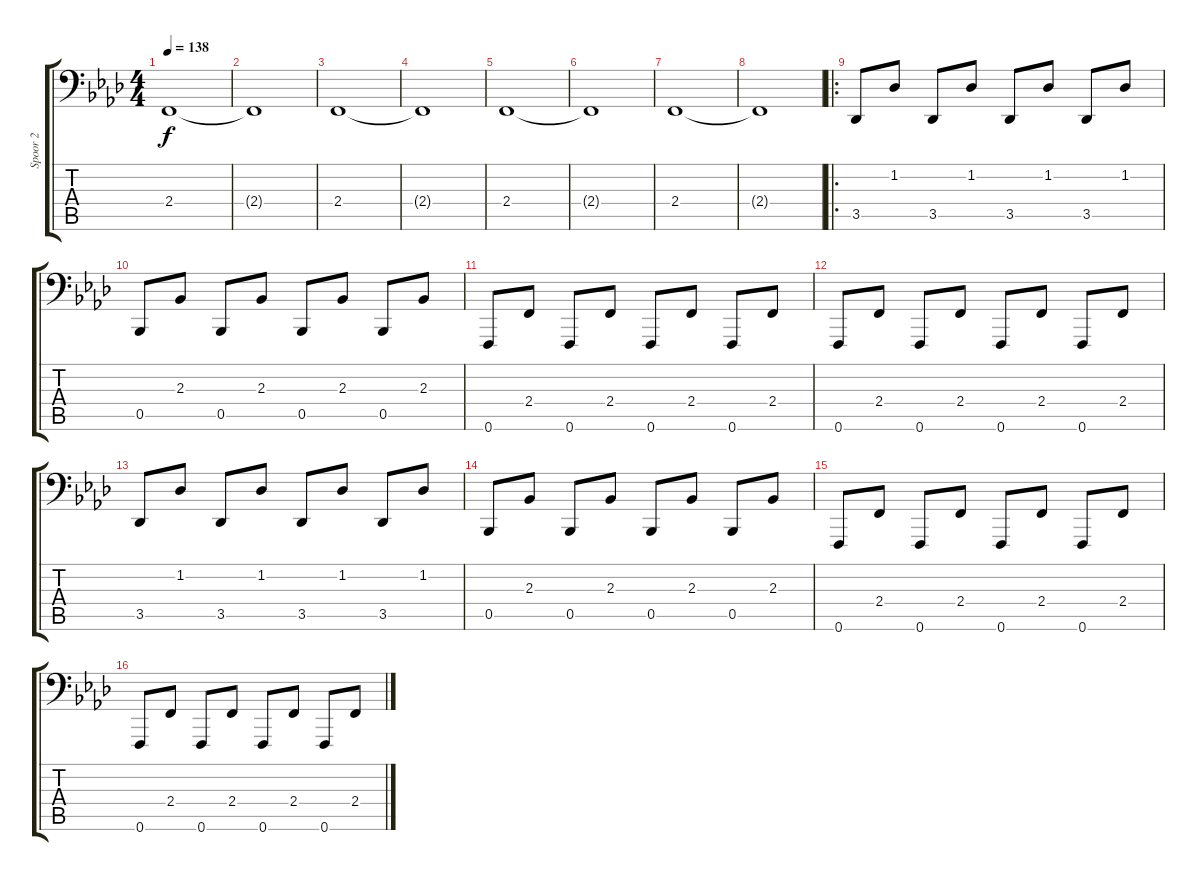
\track ("Spoor 2" "Spoor 2") {instrument acousticbass}
\staff {score tabs}
\tuning (F2 C2 Ab1 Eb1 Bb0 F0) {hide}
\ts (4 4)
\tempo 138
\clef f4
\ks ab
2.4.1{dy f} |
2.4{t}.1 |
2.4.1 |
2.4{t}.1 |
2.4.1 |
2.4{t}.1 |
2.4.1 |
2.4{t}.1 |
\ro
3.5.8{instrument acousticbass} 1.2.8 3.5.8 1.2.8 3.5.8 1.2.8 3.5.8 1.2.8 |
0.5.8 2.3.8 0.5.8 2.3.8 0.5.8 2.3.8 0.5.8 2.3.8 |
0.6.8 2.4.8 0.6.8 2.4.8 0.6.8 2.4.8 0.6.8 2.4.8 |
0.6.8 2.4.8 0.6.8 2.4.8 0.6.8 2.4.8 0.6.8 2.4.8 |
3.5.8 1.2.8 3.5.8 1.2.8 3.5.8 1.2.8 3.5.8 1.2.8 |
0.5.8 2.3.8 0.5.8 2.3.8 0.5.8 2.3.8 0.5.8 2.3.8 |
0.6.8 2.4.8 0.6.8 2.4.8 0.6.8 2.4.8 0.6.8 2.4.8 |
0.6.8 2.4.8 0.6.8 2.4.8 0.6.8 2.4.8 0.6.8 2.4.8
